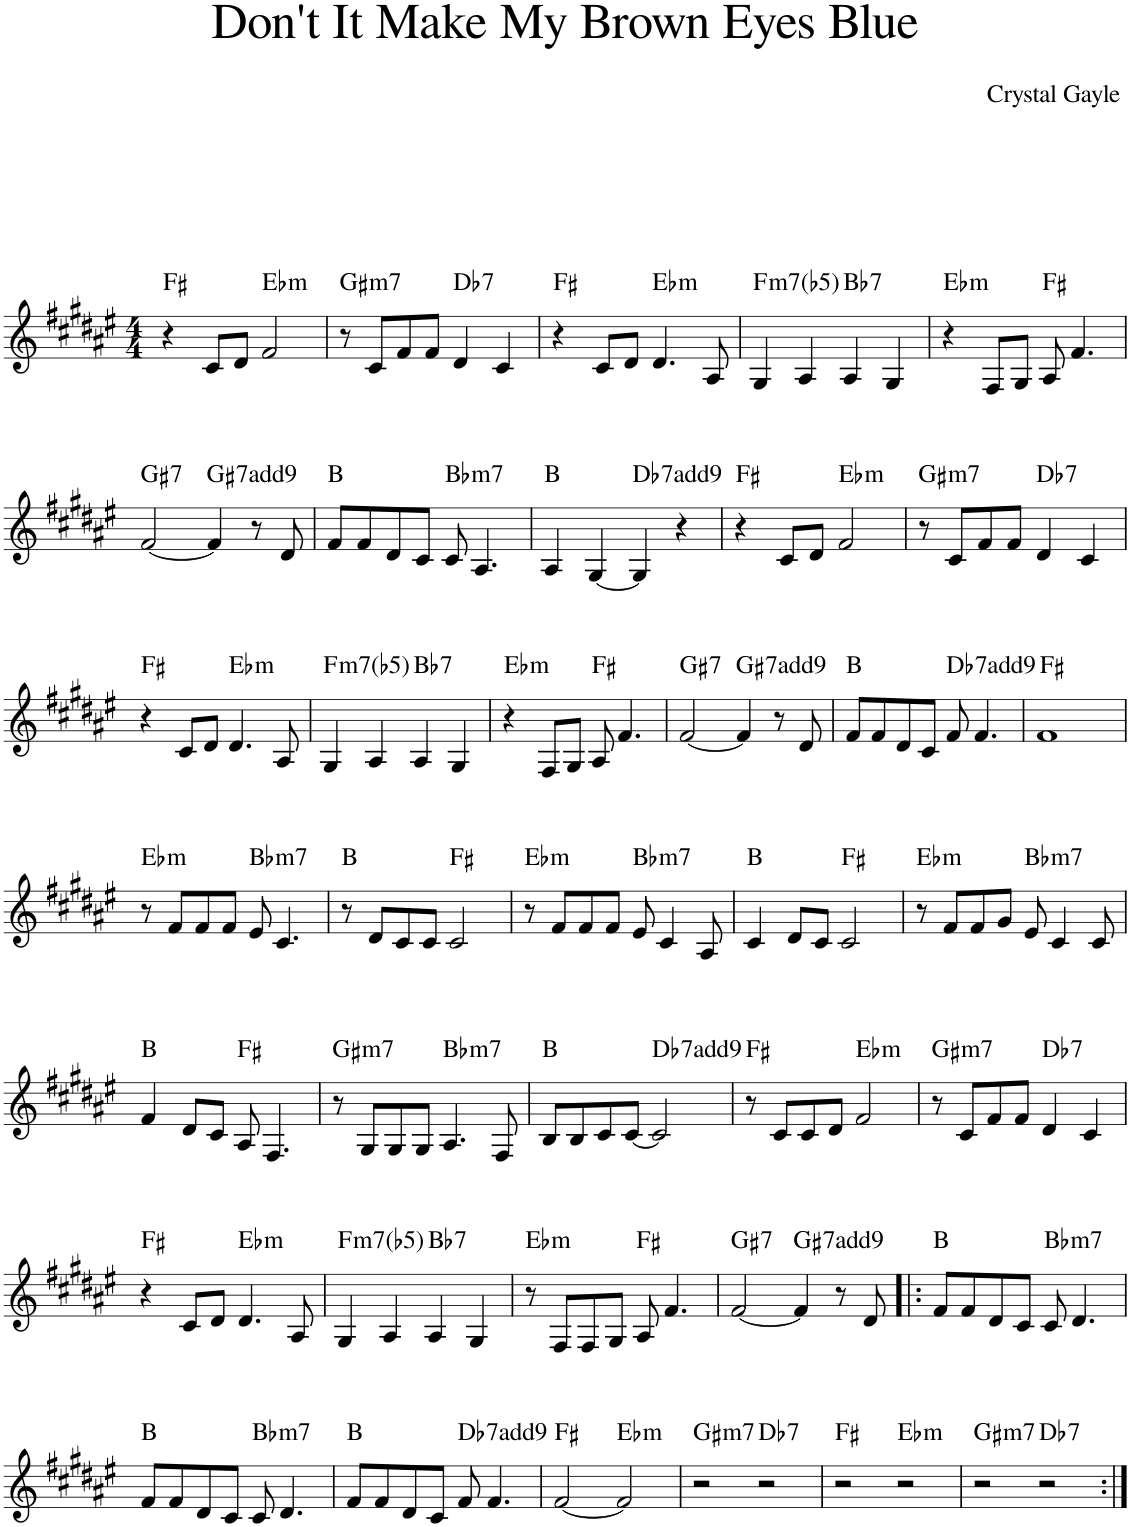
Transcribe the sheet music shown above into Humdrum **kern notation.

**kern	**harte
*part1	*part1
*staff1	*
*I"Piano	*
*I'Pno.	*
*clefG2	*
*k[f#c#g#d#a#e#]	*
*M4/4	*
=1	=1
4r	F#:maj
8c#/L	.
8d#/J	.
!	!LO:H:kt=m
2f#/	Eb:min
=2	=2
!	!LO:H:kt=m7
8r	G#:min7
8c#/L	.
8f#/	.
8f#/J	.
!	!LO:H:kt=7
4d#/	Db:7
4c#/	.
=3	=3
4r	F#:maj
8c#/L	.
8d#/J	.
!	!LO:H:kt=m
4.d#/	Eb:min
8A#/	.
=4	=4
!	!LO:H:kt=m7(b5)
4G#/	F:hdim7
4A#/	.
!	!LO:H:kt=7
4A#/	Bb:7
4G#/	.
=5	=5
!	!LO:H:kt=m
4r	Eb:min
8F#/L	.
8G#/J	.
8A#/	F#:maj
4.f#/	.
!!LO:LB:g=z
=6	=6
!	!LO:H:kt=7
[2f#/	G#:7
!	!LO:H:kt=7
4f#/]	G#:7(9)
8r	.
8d#/	.
=7	=7
8f#/L	B:maj
8f#/	.
8d#/	.
8c#/J	.
!	!LO:H:kt=m7
8c#/	Bb:min7
4.A#/	.
=8	=8
4A#/	B:maj
[4G#/	.
!	!LO:H:kt=7
4G#/]	Db:7(9)
4r	.
=9	=9
4r	F#:maj
8c#/L	.
8d#/J	.
!	!LO:H:kt=m
2f#/	Eb:min
=10	=10
!	!LO:H:kt=m7
8r	G#:min7
8c#/L	.
8f#/	.
8f#/J	.
!	!LO:H:kt=7
4d#/	Db:7
4c#/	.
!!LO:LB:g=z
=11	=11
4r	F#:maj
8c#/L	.
8d#/J	.
!	!LO:H:kt=m
4.d#/	Eb:min
8A#/	.
=12	=12
!	!LO:H:kt=m7(b5)
4G#/	F:hdim7
4A#/	.
!	!LO:H:kt=7
4A#/	Bb:7
4G#/	.
=13	=13
!	!LO:H:kt=m
4r	Eb:min
8F#/L	.
8G#/J	.
8A#/	F#:maj
4.f#/	.
=14	=14
!	!LO:H:kt=7
[2f#/	G#:7
!	!LO:H:kt=7
4f#/]	G#:7(9)
8r	.
8d#/	.
=15	=15
8f#/L	B:maj
8f#/	.
8d#/	.
8c#/J	.
!	!LO:H:kt=7
8f#/	Db:7(9)
4.f#/	.
=16	=16
1f#	F#:maj
!!LO:LB:g=z
=17	=17
!	!LO:H:kt=m
8r	Eb:min
8f#/L	.
8f#/	.
8f#/J	.
!	!LO:H:kt=m7
8e#/	Bb:min7
4.c#/	.
=18	=18
8r	B:maj
8d#/L	.
8c#/	.
8c#/J	.
2c#/	F#:maj
=19	=19
!	!LO:H:kt=m
8r	Eb:min
8f#/L	.
8f#/	.
8f#/J	.
!	!LO:H:kt=m7
8e#/	Bb:min7
4c#/	.
8A#/	.
=20	=20
4c#/	B:maj
8d#/L	.
8c#/J	.
2c#/	F#:maj
=21	=21
!	!LO:H:kt=m
8r	Eb:min
8f#/L	.
8f#/	.
8g#/J	.
!	!LO:H:kt=m7
8e#/	Bb:min7
4c#/	.
8c#/	.
!!LO:LB:g=z
=22	=22
4f#/	B:maj
8d#/L	.
8c#/J	.
8A#/	F#:maj
4.F#/	.
=23	=23
!	!LO:H:kt=m7
8r	G#:min7
8G#/L	.
8G#/	.
8G#/J	.
!	!LO:H:kt=m7
4.A#/	Bb:min7
8F#/	.
=24	=24
8B/L	B:maj
8B/	.
8c#/	.
[8c#/J	.
!	!LO:H:kt=7
2c#/]	Db:7(9)
=25	=25
8r	F#:maj
8c#/L	.
8c#/	.
8d#/J	.
!	!LO:H:kt=m
2f#/	Eb:min
=26	=26
!	!LO:H:kt=m7
8r	G#:min7
8c#/L	.
8f#/	.
8f#/J	.
!	!LO:H:kt=7
4d#/	Db:7
4c#/	.
!!LO:LB:g=z
=27	=27
4r	F#:maj
8c#/L	.
8d#/J	.
!	!LO:H:kt=m
4.d#/	Eb:min
8A#/	.
=28	=28
!	!LO:H:kt=m7(b5)
4G#/	F:hdim7
4A#/	.
!	!LO:H:kt=7
4A#/	Bb:7
4G#/	.
=29	=29
!	!LO:H:kt=m
8r	Eb:min
8F#/L	.
8F#/	.
8G#/J	.
8A#/	F#:maj
4.f#/	.
=30	=30
!	!LO:H:kt=7
[2f#/	G#:7
!	!LO:H:kt=7
4f#/]	G#:7(9)
8r	.
8d#/	.
=31!|:	=31!|:
8f#/L	B:maj
8f#/	.
8d#/	.
8c#/J	.
!	!LO:H:kt=m7
8c#/	Bb:min7
4.d#/	.
!!LO:LB:g=z
=32	=32
8f#/L	B:maj
8f#/	.
8d#/	.
8c#/J	.
!	!LO:H:kt=m7
8c#/	Bb:min7
4.d#/	.
=33	=33
8f#/L	B:maj
8f#/	.
8d#/	.
8c#/J	.
!	!LO:H:kt=7
8f#/	Db:7(9)
4.f#/	.
=34	=34
[2f#/	F#:maj
!	!LO:H:kt=m
2f#/]	Eb:min
=35	=35
!	!LO:H:kt=m7
2r	G#:min7
!	!LO:H:kt=7
2r	Db:7
=36	=36
2r	F#:maj
!	!LO:H:kt=m
2r	Eb:min
=37	=37
!	!LO:H:kt=m7
2r	G#:min7
!	!LO:H:kt=7
2r	Db:7
=:|!	=:|!
*-	*-
